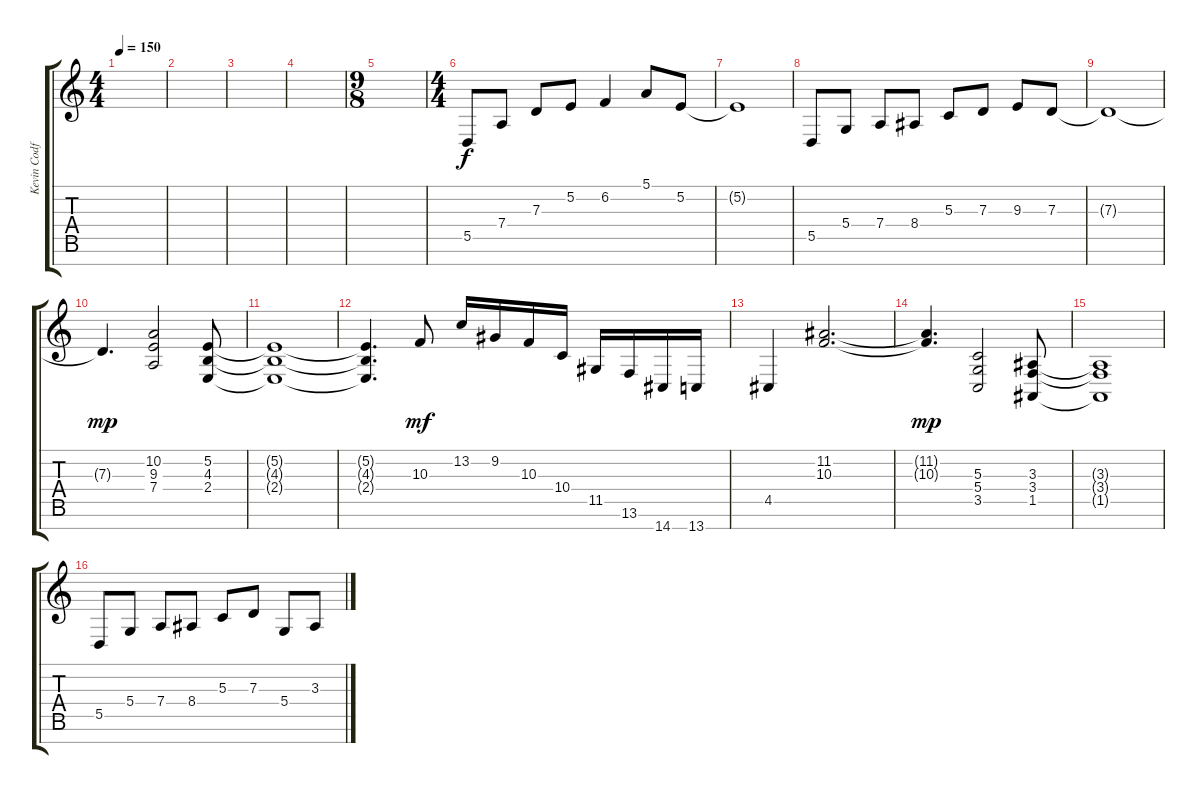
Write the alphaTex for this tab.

\track ("Kevin Codfert - Keyboards" "Kevin Codf") {instrument acousticgrandpiano}
\staff {score tabs}
\tuning (E4 B3 G3 D3 A2 E2 B1) {hide}
\ts (4 4)
\tempo 150
\clef g2
\ks c
|
|
|
|
\ts (9 8)
|
\ts (4 4)
5.5.8 7.4.8 7.3.8 5.2.8 6.2.4 5.1.8 5.2.8 |
5.2{t}.1 |
5.5.8{dy f} 5.4.8 7.4.8 8.4.8 5.3.8 7.3.8 9.3.8 7.3.8 |
7.3{t}.1 |
7.3{t}.4{d dy mp} (10.2 9.3 7.4).2 (5.2 4.3 2.4).8 |
(5.2{t} 4.3{t} 2.4{t}).1 |
(5.2{t} 4.3{t} 2.4{t}).4{d} 10.3.8{dy mf} 13.2.16 9.2.16 10.3.16 10.4.16 11.5.16 13.6.16 14.7.16 13.7.16 |
4.5.4 (11.2 10.3).2{d} |
(11.2{t} 10.3{t}).4{d dy mp} (5.3 5.4 3.5).2 (3.3 3.4 1.5).8 |
(3.3{t} 3.4{t} 1.5{t}).1 |
5.5.8 5.4.8 7.4.8 8.4.8 5.3.8 7.3.8 5.4.8 3.3.8
